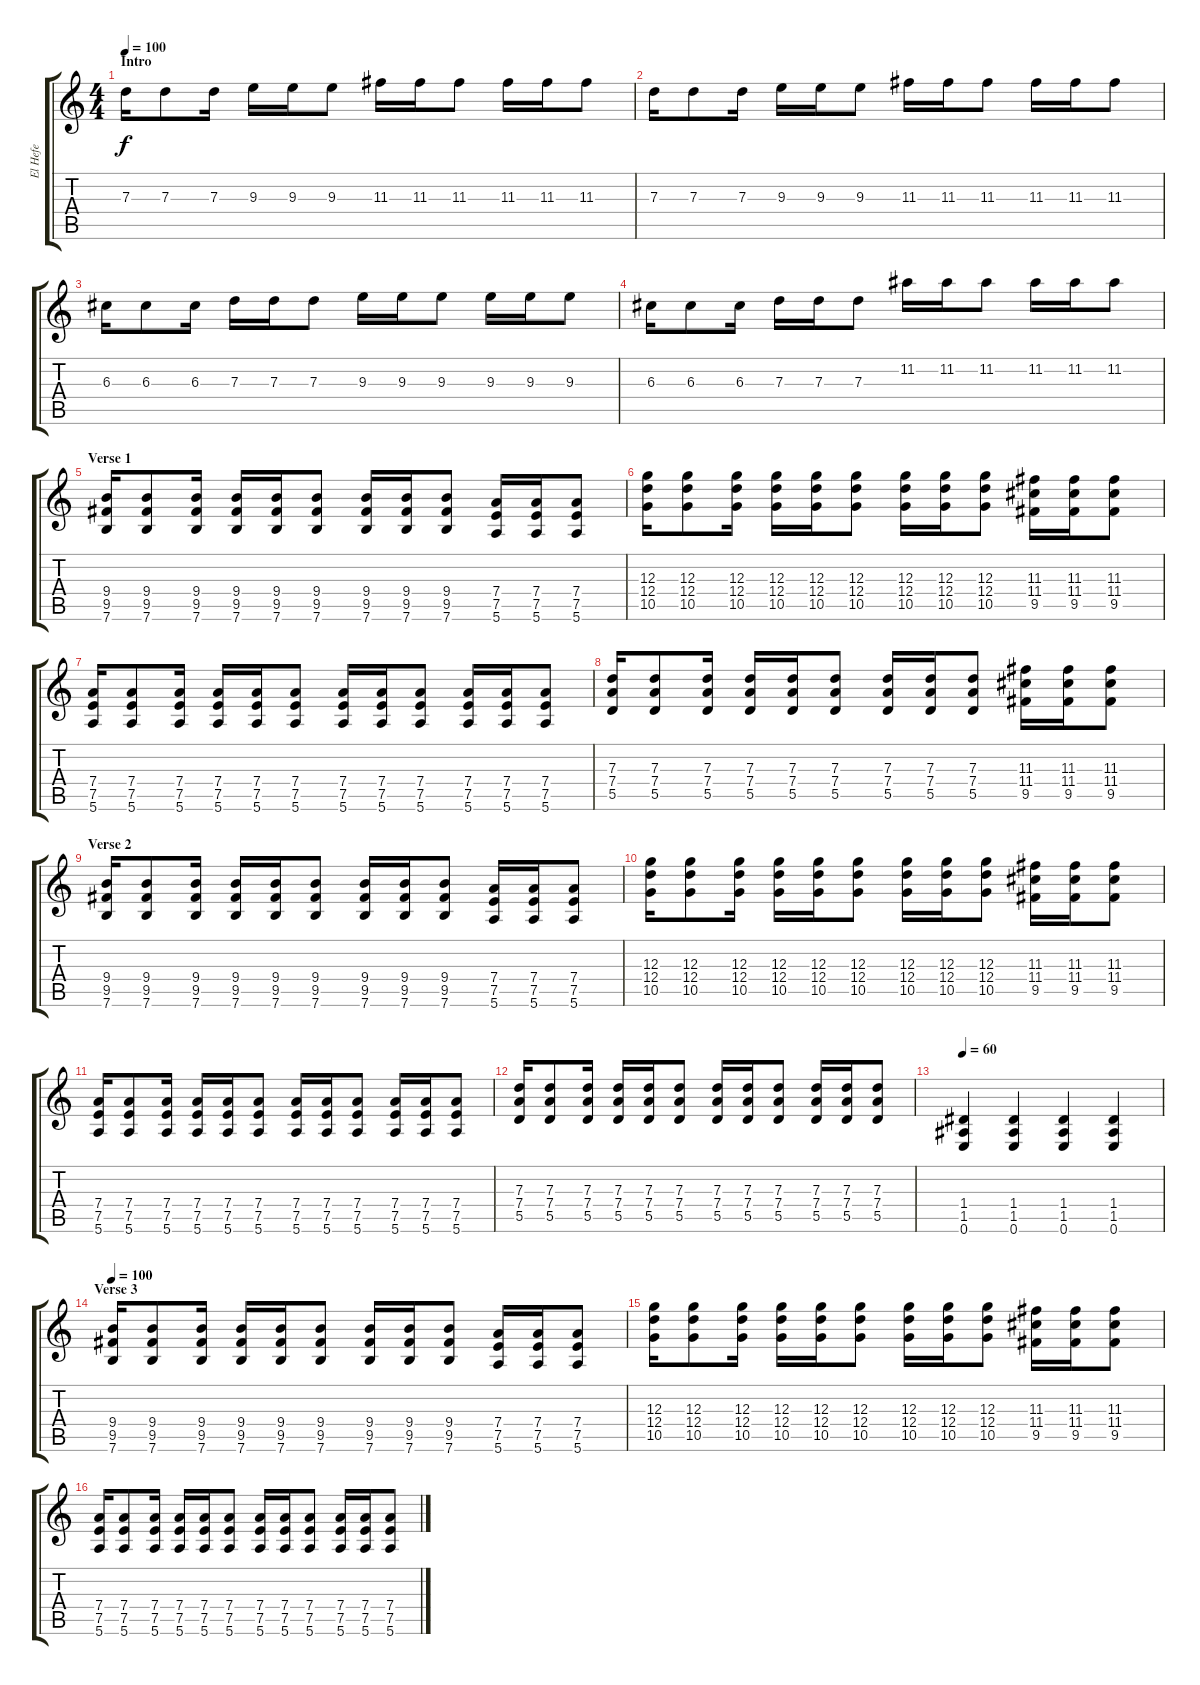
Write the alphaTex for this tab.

\track ("El Hefe" "El Hefe") {instrument overdrivenguitar}
\staff {score tabs}
\tuning (E4 B3 G3 D3 A2 E2) {hide}
\ts (4 4)
\section ("" "Intro")
\tempo 100
\clef g2
\ks c
7.3.16{dy f instrument overdrivenguitar} 7.3.8 7.3.16 9.3.16 9.3.16 9.3.8 11.3.16 11.3.16 11.3.8 11.3.16 11.3.16 11.3.8 |
7.3.16 7.3.8 7.3.16 9.3.16 9.3.16 9.3.8 11.3.16 11.3.16 11.3.8 11.3.16 11.3.16 11.3.8 |
6.3.16 6.3.8 6.3.16 7.3.16 7.3.16 7.3.8 9.3.16 9.3.16 9.3.8 9.3.16 9.3.16 9.3.8 |
6.3.16 6.3.8 6.3.16 7.3.16 7.3.16 7.3.8 11.2.16 11.2.16 11.2.8 11.2.16 11.2.16 11.2.8 |
\section ("" "Verse 1")
(9.4 9.5 7.6).16 (9.4 9.5 7.6).8 (9.4 9.5 7.6).16 (9.4 9.5 7.6).16 (9.4 9.5 7.6).16 (9.4 9.5 7.6).8 (9.4 9.5 7.6).16 (9.4 9.5 7.6).16 (9.4 9.5 7.6).8 (7.4 7.5 5.6).16 (7.4 7.5 5.6).16 (7.4 7.5 5.6).8 |
(12.3 12.4 10.5).16 (12.3 12.4 10.5).8 (12.3 12.4 10.5).16 (12.3 12.4 10.5).16 (12.3 12.4 10.5).16 (12.3 12.4 10.5).8 (12.3 12.4 10.5).16 (12.3 12.4 10.5).16 (12.3 12.4 10.5).8 (11.3 11.4 9.5).16 (11.3 11.4 9.5).16 (11.3 11.4 9.5).8 |
(7.4 7.5 5.6).16 (7.4 7.5 5.6).8 (7.4 7.5 5.6).16 (7.4 7.5 5.6).16 (7.4 7.5 5.6).16 (7.4 7.5 5.6).8 (7.4 7.5 5.6).16 (7.4 7.5 5.6).16 (7.4 7.5 5.6).8 (7.4 7.5 5.6).16 (7.4 7.5 5.6).16 (7.4 7.5 5.6).8 |
(7.3 7.4 5.5).16 (7.3 7.4 5.5).8 (7.3 7.4 5.5).16 (7.3 7.4 5.5).16 (7.3 7.4 5.5).16 (7.3 7.4 5.5).8 (7.3 7.4 5.5).16 (7.3 7.4 5.5).16 (7.3 7.4 5.5).8 (11.3 11.4 9.5).16 (11.3 11.4 9.5).16 (11.3 11.4 9.5).8 |
\section ("" "Verse 2")
(9.4 9.5 7.6).16 (9.4 9.5 7.6).8 (9.4 9.5 7.6).16 (9.4 9.5 7.6).16 (9.4 9.5 7.6).16 (9.4 9.5 7.6).8 (9.4 9.5 7.6).16 (9.4 9.5 7.6).16 (9.4 9.5 7.6).8 (7.4 7.5 5.6).16 (7.4 7.5 5.6).16 (7.4 7.5 5.6).8 |
(12.3 12.4 10.5).16 (12.3 12.4 10.5).8 (12.3 12.4 10.5).16 (12.3 12.4 10.5).16 (12.3 12.4 10.5).16 (12.3 12.4 10.5).8 (12.3 12.4 10.5).16 (12.3 12.4 10.5).16 (12.3 12.4 10.5).8 (11.3 11.4 9.5).16 (11.3 11.4 9.5).16 (11.3 11.4 9.5).8 |
(7.4 7.5 5.6).16 (7.4 7.5 5.6).8 (7.4 7.5 5.6).16 (7.4 7.5 5.6).16 (7.4 7.5 5.6).16 (7.4 7.5 5.6).8 (7.4 7.5 5.6).16 (7.4 7.5 5.6).16 (7.4 7.5 5.6).8 (7.4 7.5 5.6).16 (7.4 7.5 5.6).16 (7.4 7.5 5.6).8 |
(7.3 7.4 5.5).16 (7.3 7.4 5.5).8 (7.3 7.4 5.5).16 (7.3 7.4 5.5).16 (7.3 7.4 5.5).16 (7.3 7.4 5.5).8 (7.3 7.4 5.5).16 (7.3 7.4 5.5).16 (7.3 7.4 5.5).8 (7.3 7.4 5.5).16 (7.3 7.4 5.5).16 (7.3 7.4 5.5).8 |
\tempo 60
(1.4 1.5 0.6).4 (1.4 1.5 0.6).4 (1.4 1.5 0.6).4 (1.4 1.5 0.6).4 |
\section ("" "Verse 3")
\tempo 100
(9.4 9.5 7.6).16 (9.4 9.5 7.6).8 (9.4 9.5 7.6).16 (9.4 9.5 7.6).16 (9.4 9.5 7.6).16 (9.4 9.5 7.6).8 (9.4 9.5 7.6).16 (9.4 9.5 7.6).16 (9.4 9.5 7.6).8 (7.4 7.5 5.6).16 (7.4 7.5 5.6).16 (7.4 7.5 5.6).8 |
(12.3 12.4 10.5).16 (12.3 12.4 10.5).8 (12.3 12.4 10.5).16 (12.3 12.4 10.5).16 (12.3 12.4 10.5).16 (12.3 12.4 10.5).8 (12.3 12.4 10.5).16 (12.3 12.4 10.5).16 (12.3 12.4 10.5).8 (11.3 11.4 9.5).16 (11.3 11.4 9.5).16 (11.3 11.4 9.5).8 |
(7.4 7.5 5.6).16 (7.4 7.5 5.6).8 (7.4 7.5 5.6).16 (7.4 7.5 5.6).16 (7.4 7.5 5.6).16 (7.4 7.5 5.6).8 (7.4 7.5 5.6).16 (7.4 7.5 5.6).16 (7.4 7.5 5.6).8 (7.4 7.5 5.6).16 (7.4 7.5 5.6).16 (7.4 7.5 5.6).8
